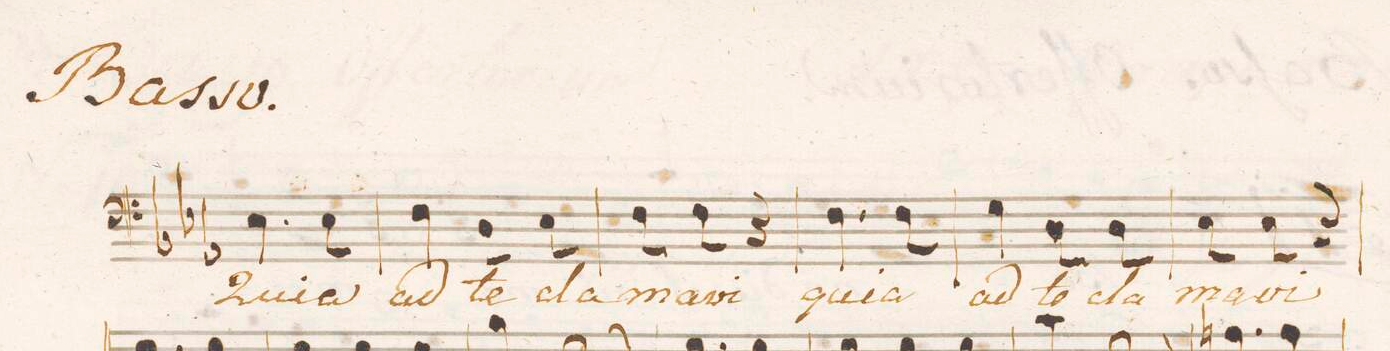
**kern	**text	**dynam
*I"Baſso.	*	*
*clefF4	*	*
*k[b-e-]	*	*
*M2/4	*	*
*k[b-e-a-]	*	*
4.E-\	Qui-	.
8E-\	-a	.
=20	=20	=20
4F\	ad	.
8D\	te	.
8E-\	cla-	.
=21	=21	=21
8F\	-ma-	.
8F\	-vi	.
4r	.	.
=22	=22	=22
4.F\	qui-	.
8F\	-a	.
=23	=23	=23
4G\	ad	.
8D\	to	.
8D\	cla-	.
=24	=24	=24
8E-\	-ma-	.
8E-\	-vi	.
4r	.	.
=25	=25	=25
*-	*-	*-
